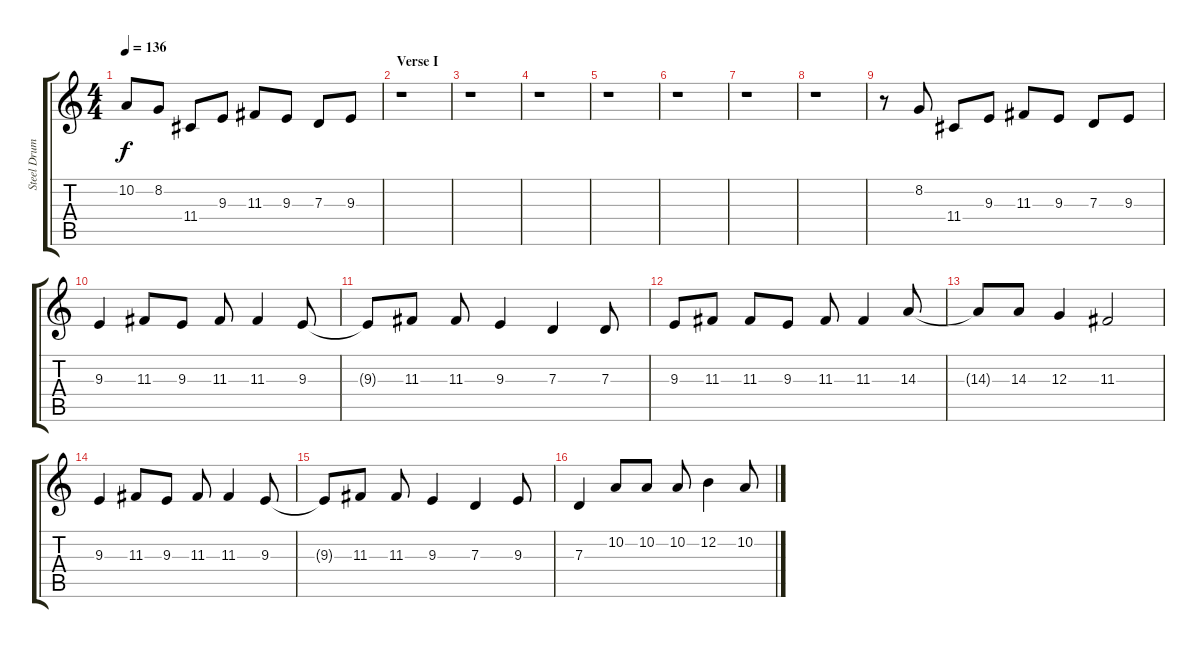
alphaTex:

\track ("Steel Drums" "Steel Drum") {instrument steeldrums}
\staff {score tabs}
\tuning (E4 B3 G3 D3 A2 E2) {hide}
\ts (4 4)
\tempo 136
\clef g2
\ks c
10.2{t}.8{dy f} 8.2.8 11.4.8 9.3.8 11.3.8 9.3.8 7.3.8 9.3.8 |
\section ("" "Verse I")
r.1 |
r.1 |
r.1 |
r.1 |
r.1 |
r.1 |
r.1 |
r.8 8.2.8 11.4.8 9.3.8 11.3.8 9.3.8 7.3.8 9.3.8 |
9.3.4 11.3.8 9.3.8 11.3.8 11.3.4 9.3.8 |
9.3{t}.8 11.3.8 11.3.8 9.3.4 7.3.4 7.3.8 |
9.3.8 11.3.8 11.3.8 9.3.8 11.3.8 11.3.4 14.3.8 |
14.3{t}.8 14.3.8 12.3.4 11.3.2 |
9.3.4 11.3.8 9.3.8 11.3.8 11.3.4 9.3.8 |
9.3{t}.8 11.3.8 11.3.8 9.3.4 7.3.4 9.3.8 |
7.3.4 10.2.8 10.2.8 10.2.8 12.2.4 10.2.8
